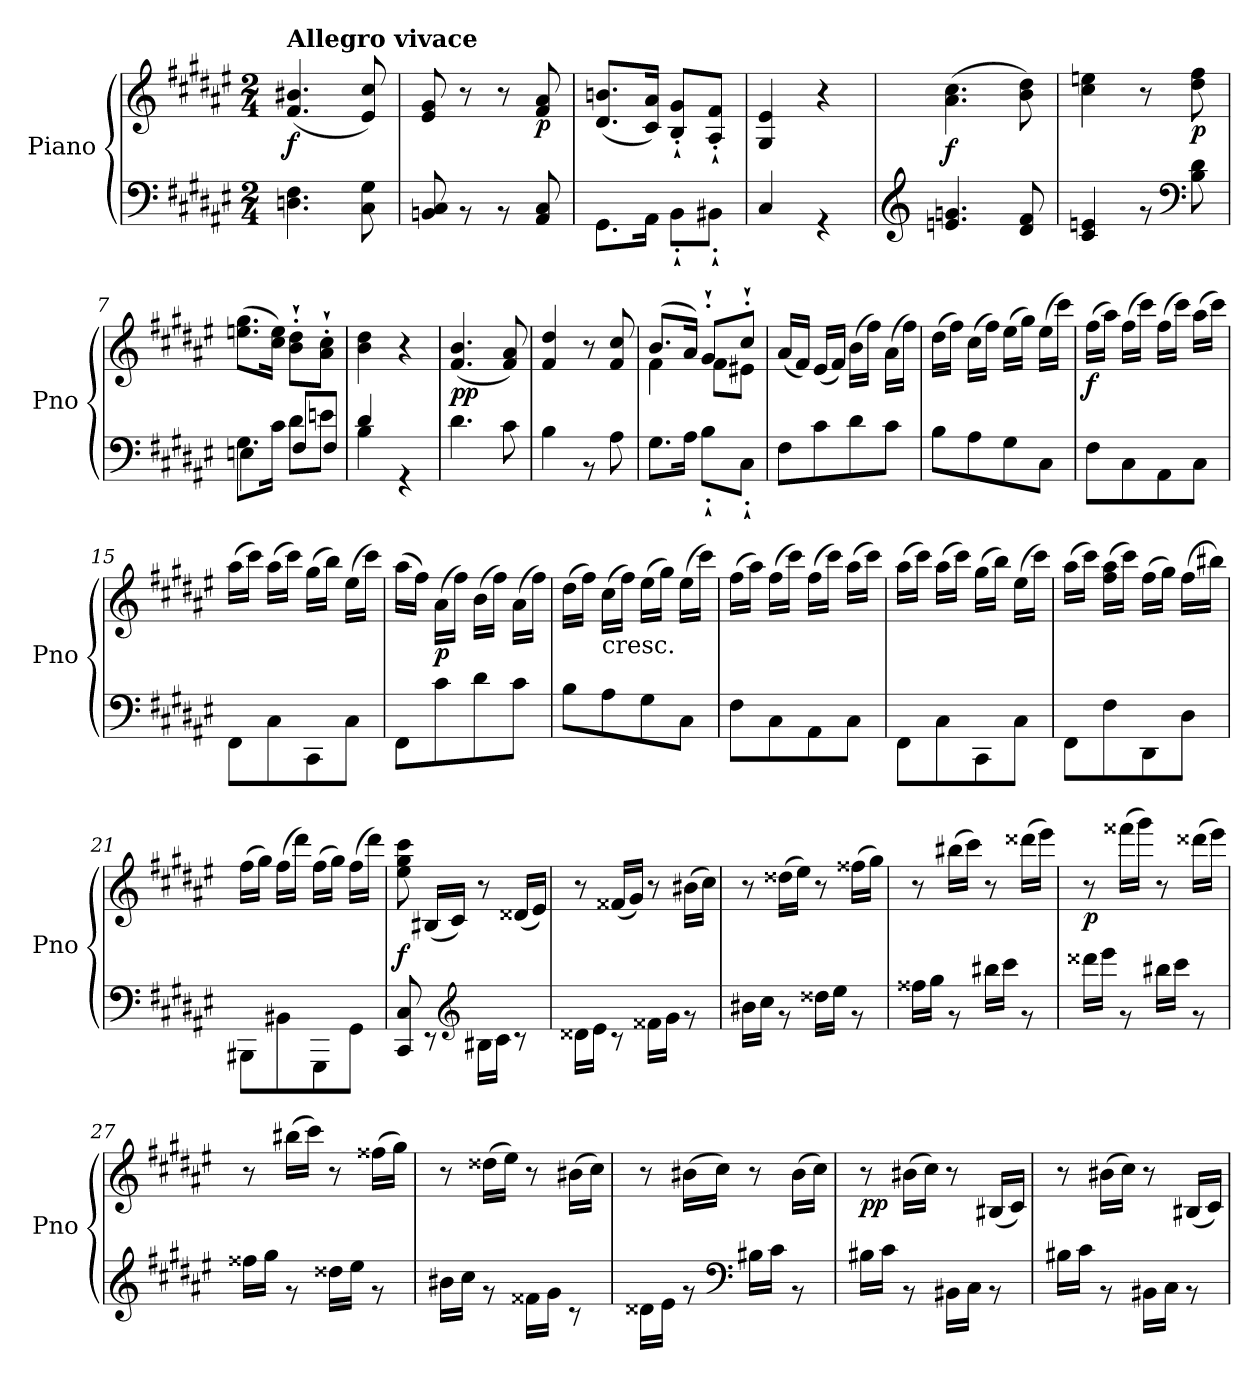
**kern	**kern	**dynam
*part1	*part1	*part1
*staff2	*staff1	*staff1/2
*I"Piano	*	*
*I'Pno	*	*
*clefF4	*clefG2	*
*k[f#c#g#d#a#e#]	*k[f#c#g#d#a#e#]	*
*F#:	*F#:	*
*M2/4	*M2/4	*
=1	=1	=1
*^	*	*
!	!	!LO:TX:a:B:t=Allegro vivace	!
!	!	!	!LO:DY:b
2ryy	4.Dn\ 4.F#\	(<4.f#/ 4.b#X/	f
.	8C#\ 8G#\	8e#/ 8cc#/)	.
=2	=2	=2	=2
2ryy	8BBn/ 8C#/	8e#/ 8g#/	.
.	8r	8r	.
.	8r	8r	.
!	!	!	!LO:DY:b
.	8AA#/ 8C#/	8f#/ 8a#/	p
=3	=3	=3	=3
2ryy	8.GG#\L	(<8.d#/ 8.bn/L	.
.	16AA#\Jk	16c#/ 16a#/Jk)	.
.	8BB'`\L	8B/'` 8g#/'`L	.
.	8BB#X'`\J	8A#/'` 8f#/'`J	.
=4	=4	=4	=4
2ryy	4C#/	4G#/ 4e#/	.
.	4r	4r	.
=5	=5	=5	=5
*clefG2	*	*	*
!	!	!	!LO:DY:b
2ryy	4.en/ 4.gn/	(>4.a#\ 4.cc#\	f
.	8d#/ 8f#/	8b\ 8dd#\)	.
=6	=6	=6	=6
2ryy	4c#/ 4en/	4cc#\ 4een\	.
.	8r	8r	.
*clefF4	*	*	*
!	!	!	!LO:DY:b
.	8B\ 8d#\	8dd#\ 8ff#\	p
=7	=7	=7	=7
*	*^	*	*
2ryy	8.G#\L	4En\	(>8.een\ 8.gg#\L	.
.	16c#\Jk	.	16cc#\ 16ee\Jk)	.
.	8d#\L	8F#/L	8b\'` 8dd#\'`L	.
.	8en\J	8F#/J	8a#\'` 8cc#\'`J	.
=8	=8	=8	=8	=8
2ryy	4d#/	4B\	4b\ 4dd#\	.
.	4r	4ryy	4r	.
=9	=9	=9	=9	=9
!	!	!	!	!LO:DY:b
*	*v	*v	*	*
2ryy	4.d#\	(<4.f#/ 4.b/	pp
.	8c#\	8f#/ 8a#/)	.
!!LO:LB:g=z
=10	=10	=10	=10
2ryy	4B\	4f#/ 4dd#/	.
.	8r	8r	.
.	8A#\	8f#/ 8cc#/	.
=11	=11	=11	=11
*	*	*^	*
2ryy	8.G#\L	(>8.b/L	4f#\	.
.	16A#\Jk	16a#/Jk)	.	.
.	8B'`\L	8g#'`/L	8f#\L	.
.	8C#'`\J	8cc#'`/J	8e#X\J	.
=12	=12	=12	=12	=12
!	!	!LO:TX:b:t=cresc.	!	!
*	*	*v	*v	*
2ryy	8F#\L	(<16a#/LL	.
.	.	16f#/JJ)	.
.	8c#\	(<16e#/LL	.
.	.	16f#/JJ)	.
.	8d#\	(>16b\LL	.
.	.	16ff#\JJ)	.
.	8c#\J	(>16a#\LL	.
.	.	16ff#\JJ)	.
=13	=13	=13	=13
2ryy	8B\L	(>16dd#\LL	.
.	.	16ff#\JJ)	.
.	8A#\	(>16cc#\LL	.
.	.	16ff#\JJ)	.
.	8G#\	(>16ee#\LL	.
.	.	16gg#\JJ)	.
.	8C#\J	(>16ee#\LL	.
.	.	16ccc#\JJ)	.
=14	=14	=14	=14
!	!	!	!LO:DY:b
2ryy	8F#\L	(>16ff#\LL	f
.	.	16aa#\JJ)	.
.	8C#\	(>16ff#\LL	.
.	.	16ccc#\JJ)	.
.	8AA#\	(>16ff#\LL	.
.	.	16ccc#\JJ)	.
.	8C#\J	(>16aa#\LL	.
.	.	16ccc#\JJ)	.
=15	=15	=15	=15
2ryy	8FF#\L	(>16aa#\LL	.
.	.	16ccc#\JJ)	.
.	8C#\	(>16aa#\LL	.
.	.	16ccc#\JJ)	.
.	8CC#\	(>16gg#\LL	.
.	.	16bb\JJ)	.
.	8C#\J	(>16ee#\LL	.
.	.	16ccc#\JJ)	.
!!LO:LB:g=z
=16	=16	=16	=16
2ryy	8FF#\L	(>16aa#\LL	.
.	.	16ff#\JJ)	.
!	!	!	!LO:DY:b
.	8c#\	(>16a#\LL	p
.	.	16ff#\JJ)	.
.	8d#\	(>16b\LL	.
.	.	16ff#\JJ)	.
.	8c#\J	(>16a#\LL	.
.	.	16ff#\JJ)	.
=17	=17	=17	=17
2ryy	8B\L	(>16dd#\LL	.
.	.	16ff#\JJ)	.
!	!	!LO:TX:b:t=cresc.	!
.	8A#\	(>16cc#\LL	.
.	.	16ff#\JJ)	.
.	8G#\	(>16ee#\LL	.
.	.	16gg#\JJ)	.
.	8C#\J	(>16ee#\LL	.
.	.	16ccc#\JJ)	.
=18	=18	=18	=18
2ryy	8F#\L	(>16ff#\LL	.
.	.	16aa#\JJ)	.
.	8C#\	(>16ff#\LL	.
.	.	16ccc#\JJ)	.
.	8AA#\	(>16ff#\LL	.
.	.	16ccc#\JJ)	.
.	8C#\J	(>16aa#\LL	.
.	.	16ccc#\JJ)	.
=19	=19	=19	=19
2ryy	8FF#\L	(>16aa#\LL	.
.	.	16ccc#\JJ)	.
.	8C#\	(>16aa#\LL	.
.	.	16ccc#\JJ)	.
.	8CC#\	(>16gg#\LL	.
.	.	16bb\JJ)	.
.	8C#\J	(>16ee#\LL	.
.	.	16ccc#\JJ)	.
=20	=20	=20	=20
2ryy	8FF#\L	(>16aa#\LL	.
.	.	16ccc#\JJ)	.
.	8F#\	(>16ff#\ 16aa#\LL	.
.	.	16ccc#\JJ)	.
.	8DD#\	(>16ff#\LL	.
.	.	16gg#\JJ)	.
.	8D#\J	(>16ff#\LL	.
.	.	16bb#X\JJ)	.
!!LO:LB:g=z
=21	=21	=21	=21
2ryy	8BBB#X\L	(>16ff#\LL	.
.	.	16gg#\JJ)	.
.	8BB#X\	(>16ff#\LL	.
.	.	16ddd#\JJ)	.
.	8GGG#\	(>16ff#\LL	.
.	.	16gg#\JJ)	.
.	8GG#\J	(>16ff#\LL	.
.	.	16ddd#\JJ)	.
=22	=22	=22	=22
!	!	!	!LO:DY:b
2ryy	8CC#/ 8C#/	8ee#\ 8gg#\ 8ccc#\	f
.	8r	(<16B#X/LL	.
.	.	16c#/JJ)	.
*clefG2	*	*	*
.	16B#X\LL	8r	.
.	16c#\JJ	.	.
.	8r	(<16d##X/LL	.
.	.	16e#/JJ)	.
=23	=23	=23	=23
2ryy	16d##X\LL	8r	.
.	16e#\JJ	.	.
.	8r	(<16f##X/LL	.
.	.	16g#/JJ)	.
.	16f##X\LL	8r	.
.	16g#\JJ	.	.
.	8r	(>16b#X\LL	.
.	.	16cc#\JJ)	.
=24	=24	=24	=24
2ryy	16b#X\LL	8r	.
.	16cc#\JJ	.	.
.	8r	(>16dd##X\LL	.
.	.	16ee#\JJ)	.
.	16dd##X\LL	8r	.
.	16ee#\JJ	.	.
.	8r	(>16ff##X\LL	.
.	.	16gg#\JJ)	.
=25	=25	=25	=25
2ryy	16ff##X\LL	8r	.
.	16gg#\JJ	.	.
.	8r	(>16bb#X\LL	.
.	.	16ccc#\JJ)	.
.	16bb#X\LL	8r	.
.	16ccc#\JJ	.	.
.	8r	(>16ddd##X\LL	.
.	.	16eee#\JJ)	.
!!LO:LB:g=z
=26	=26	=26	=26
!	!	!	!LO:DY:b
2ryy	16ddd##X\LL	8r	p
.	16eee#\JJ	.	.
.	8r	(>16fff##X\LL	.
.	.	16ggg#\JJ)	.
.	16bb#X\LL	8r	.
.	16ccc#\JJ	.	.
.	8r	(>16ddd##X\LL	.
.	.	16eee#\JJ)	.
=27	=27	=27	=27
2ryy	16ff##X\LL	8r	.
.	16gg#\JJ	.	.
.	8r	(>16bb#X\LL	.
.	.	16ccc#\JJ)	.
.	16dd##X\LL	8r	.
.	16ee#\JJ	.	.
.	8r	(>16ff##X\LL	.
.	.	16gg#\JJ)	.
=28	=28	=28	=28
2ryy	16b#X\LL	8r	.
.	16cc#\JJ	.	.
.	8r	(>16dd##X\LL	.
.	.	16ee#\JJ)	.
.	16f##X\LL	8r	.
.	16g#\JJ	.	.
.	8r	(>16b#X\LL	.
.	.	16cc#\JJ)	.
=29	=29	=29	=29
2ryy	16d##X\LL	8r	.
.	16e#\JJ	.	.
.	8r	(>16b#X\LL	.
.	.	16cc#\JJ)	.
*clefF4	*	*	*
.	16B#X\LL	8r	.
.	16c#\JJ	.	.
.	8r	(>16b#\LL	.
.	.	16cc#\JJ)	.
=30	=30	=30	=30
!	!	!	!LO:DY:b
2ryy	16B#X\LL	8r	pp
.	16c#\JJ	.	.
.	8r	(>16b#X\LL	.
.	.	16cc#\JJ)	.
.	16BB#X\LL	8r	.
.	16C#\JJ	.	.
.	8r	(<16B#X/LL	.
.	.	16c#/JJ)	.
!!LO:PB:g=z
=31	=31	=31	=31
2ryy	16B#X\LL	8r	.
.	16c#\JJ	.	.
.	8r	(>16b#X\LL	.
.	.	16cc#\JJ)	.
.	16BB#X\LL	8r	.
.	16C#\JJ	.	.
.	8r	(<16B#X/LL	.
.	.	16c#/JJ)	.
*v	*v	*	*
=	=	=
*-	*-	*-
